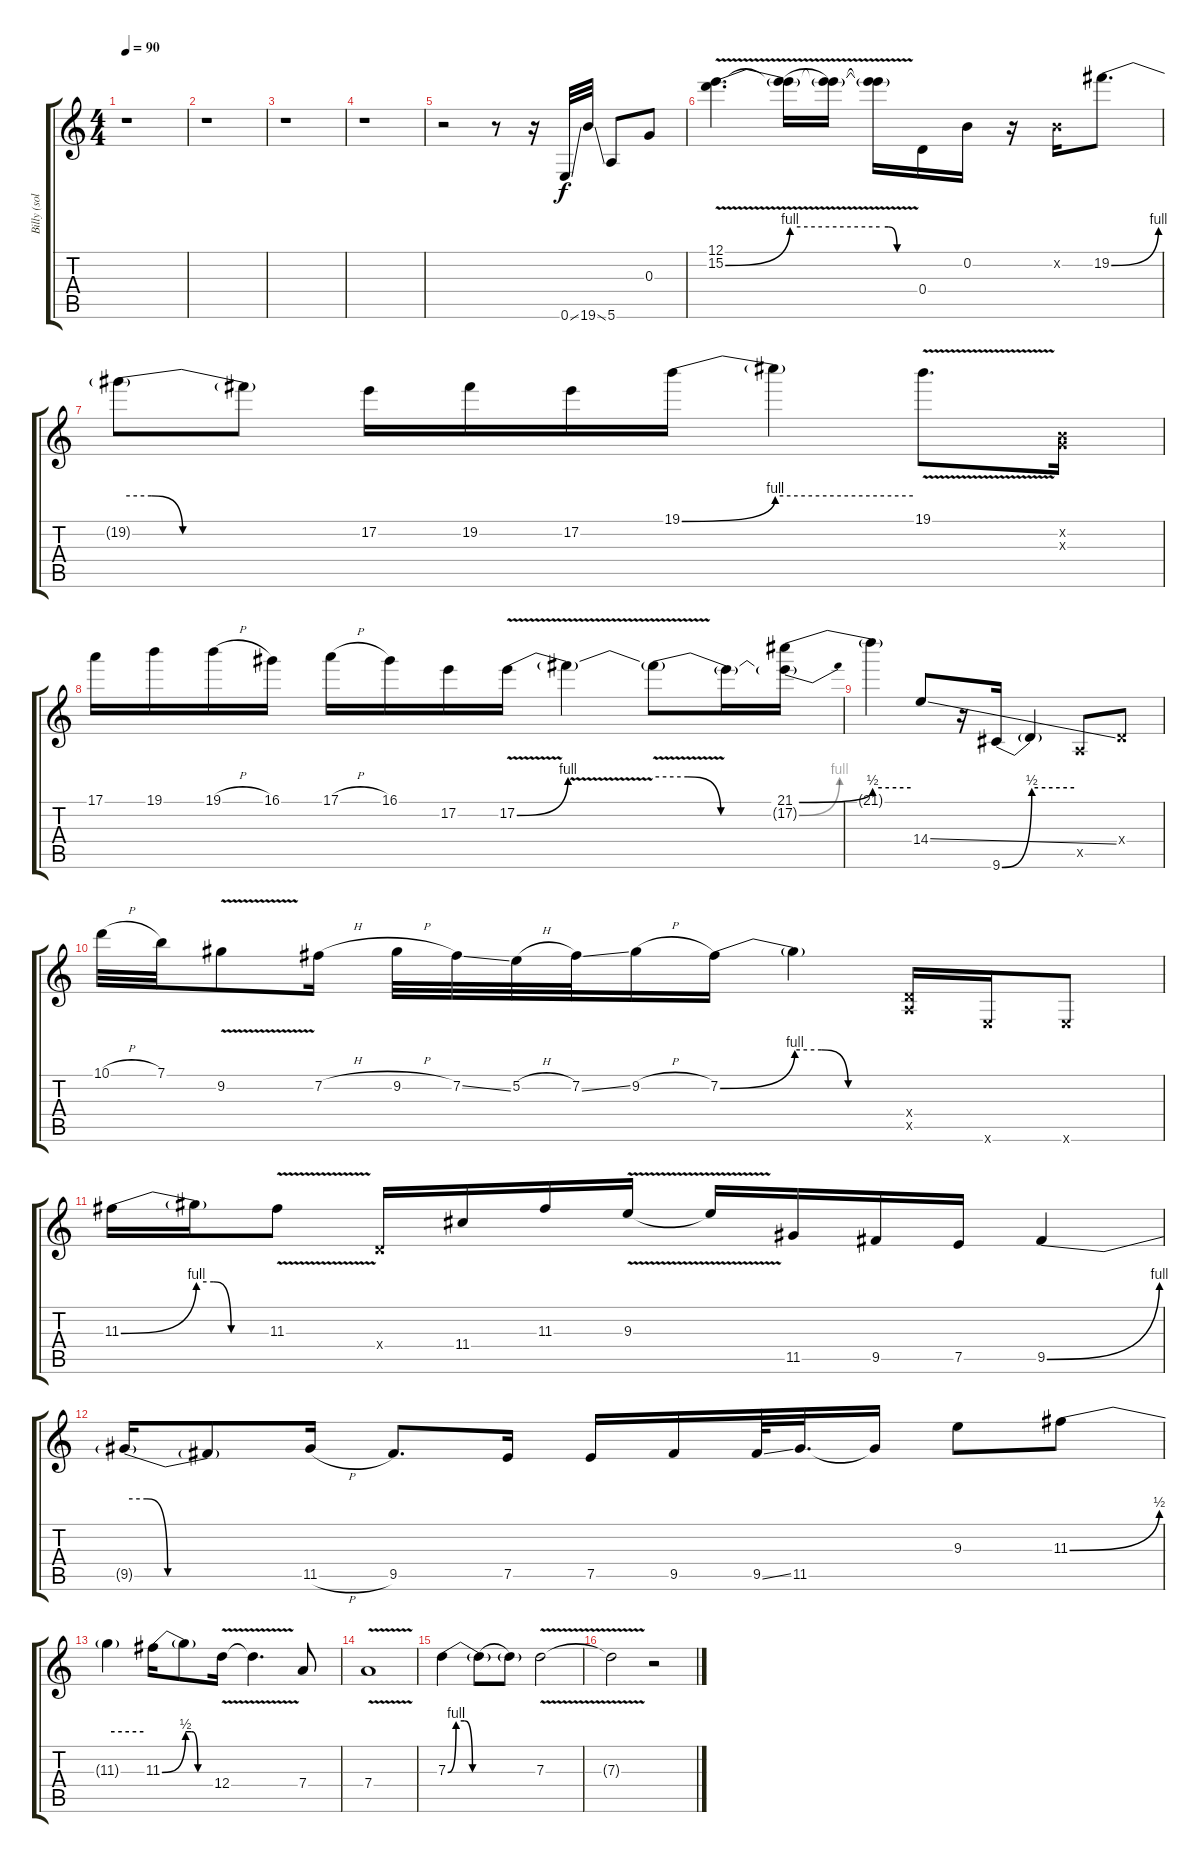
\track ("Billy (solo)" "Billy (sol") {instrument distortionguitar}
\staff {score tabs}
\tuning (E4 B3 G3 D3 A2 E2) {hide}
\ts (4 4)
\tempo 90
\clef g2
\ks c
r.1{dy f} |
r.1 |
r.1 |
r.1 |
r.2 r.8 r.16 0.6{ss}.32 19.6{ss}.32 5.6.8 0.3.8 |
(12.1{v} 15.2{be (bend 0 0 60 4)}).4{d} (12.1{v t} 15.2{be (hold 0 4 60 4) t}).16 (12.1{v t} 15.2{t}).16 (12.1{v t} 15.2{be (custom 0 4 15 4 30 0 60 0) t}).16 0.4.16 0.2.16 r.16 0.2{x}.16 19.2{be (bend 0 0 60 4)}.8{d} |
19.2{be (custom 0 4 15 4 30 0 60 0) t}.8 19.2{be (hold 0 0 60 0) t}.8 17.2.16 19.2.16 17.2.16 19.1{be (bend 0 0 60 4)}.16 19.1{be (hold 0 4 60 4) t}.4 19.1{v}.8{d} (0.2{x} 0.3{x}).16 |
17.1.16 19.1.16 19.1{h}.16 16.1.16 17.1{h}.16 16.1.16 17.2.16 17.2{be (bend 0 0 60 4) v}.16 17.2{v t}.4 17.2{be (custom 0 4 15 4 30 0 60 0) t}.8 17.2{t}.16 (21.1{be (bend 0 0 60 2)} 17.2{be (bend 0 0 60 4) t}).16 |
21.1{be (hold 0 2 60 2) t}.4 14.4{ss}.8 r.16 9.6{be (bend 0 0 60 2)}.16 9.6{be (hold 0 2 60 2) t}.4 0.5{x}.8 0.4{x}.8 |
10.1{h}.32 7.1.32 9.2{v}.8 7.2{h}.16 9.2{h}.32 7.2{ss}.32 5.2{h}.32 7.2{ss}.32 9.2{h}.16 7.2{be (bend 0 0 60 4)}.16 7.2{be (custom 0 4 15 4 30 0 60 0) t}.4 (0.4{x} 0.5{x}).16 0.6{x}.16 0.6{x}.8 |
11.3{be (bend 0 0 60 4)}.16 11.3{be (custom 0 4 15 4 30 0 60 0) t}.16 11.3{v}.8 0.4{x}.16 11.4.16 11.3.16 9.3{v}.16 9.3{v t}.16 11.5.16 9.5.16 7.5.16 9.5{be (bend 0 0 60 4)}.4 |
9.5{be (custom 0 4 15 4 30 0 60 0) t}.16 9.5{be (hold 0 0 60 0) t}.8 11.5{h}.16 9.5.8{d} 7.5.16 7.5.16 9.5.16 9.5{ss}.64 11.5.32{d} 11.5{t}.16 9.3.8 11.3{be (bend 0 0 60 2)}.8 |
11.3{be (hold 0 2 60 2) t}.4 11.3{be (bend 0 0 60 2)}.16 11.3{be (custom 0 2 15 2 30 0 60 0) t}.8 12.4{v}.16 12.4{v t}.4{d} 7.4.8 |
7.4{v}.1 |
7.3{be (custom 0 0 15 4 30 4 45 0 60 0)}.4 7.3{be (hold 0 0 60 0) t}.8 7.3{be (hold 0 0 60 0) t}.8 7.3{v}.2 |
7.3{v t}.2 r.2
